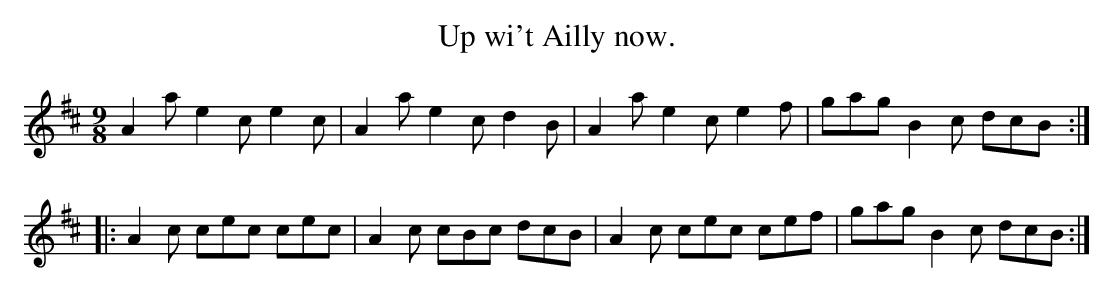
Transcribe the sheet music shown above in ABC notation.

X:1
T:Up wi't Ailly now.
M:9/8
L:1/8
K:AMix
A2a e2c e2c|A2a e2c d2B|A2a e2c e2f|gag B2c dcB:|
|:A2c cec cec|A2c cBc dcB|A2c cec cef|gag B2c dcB:|
